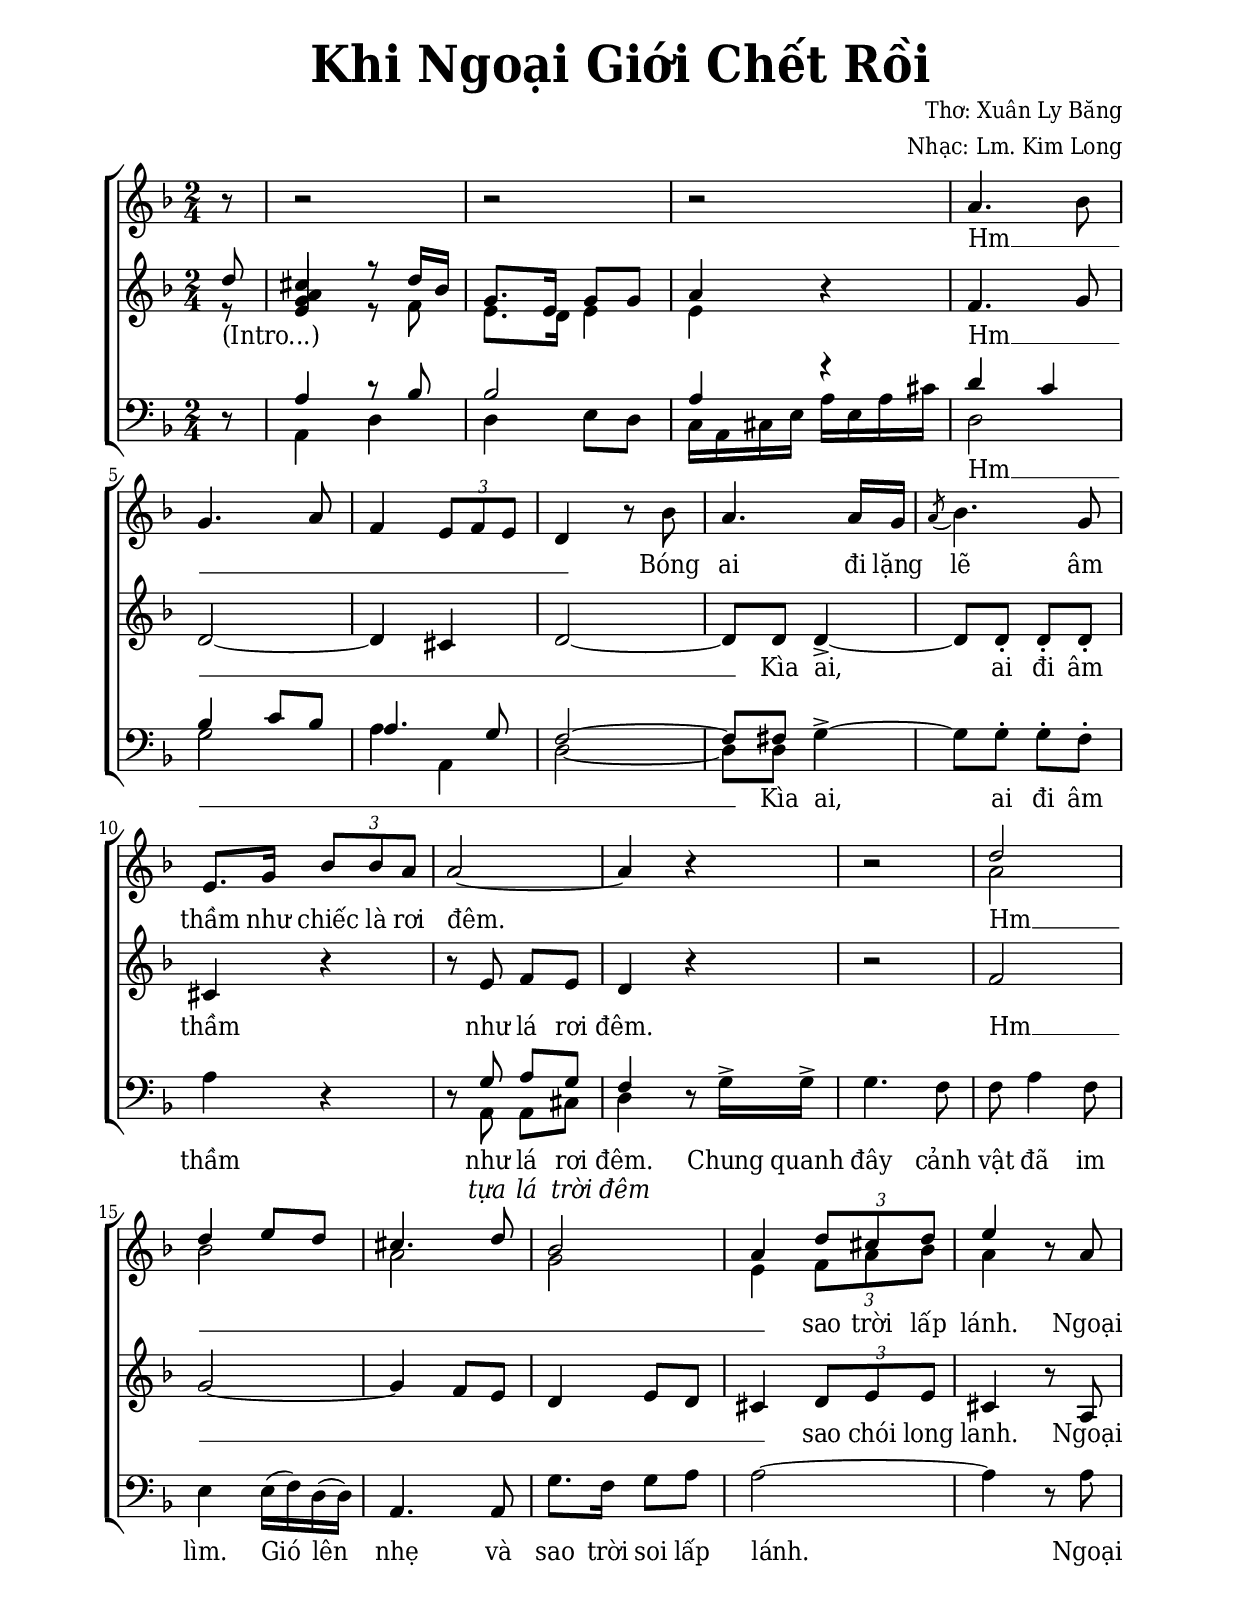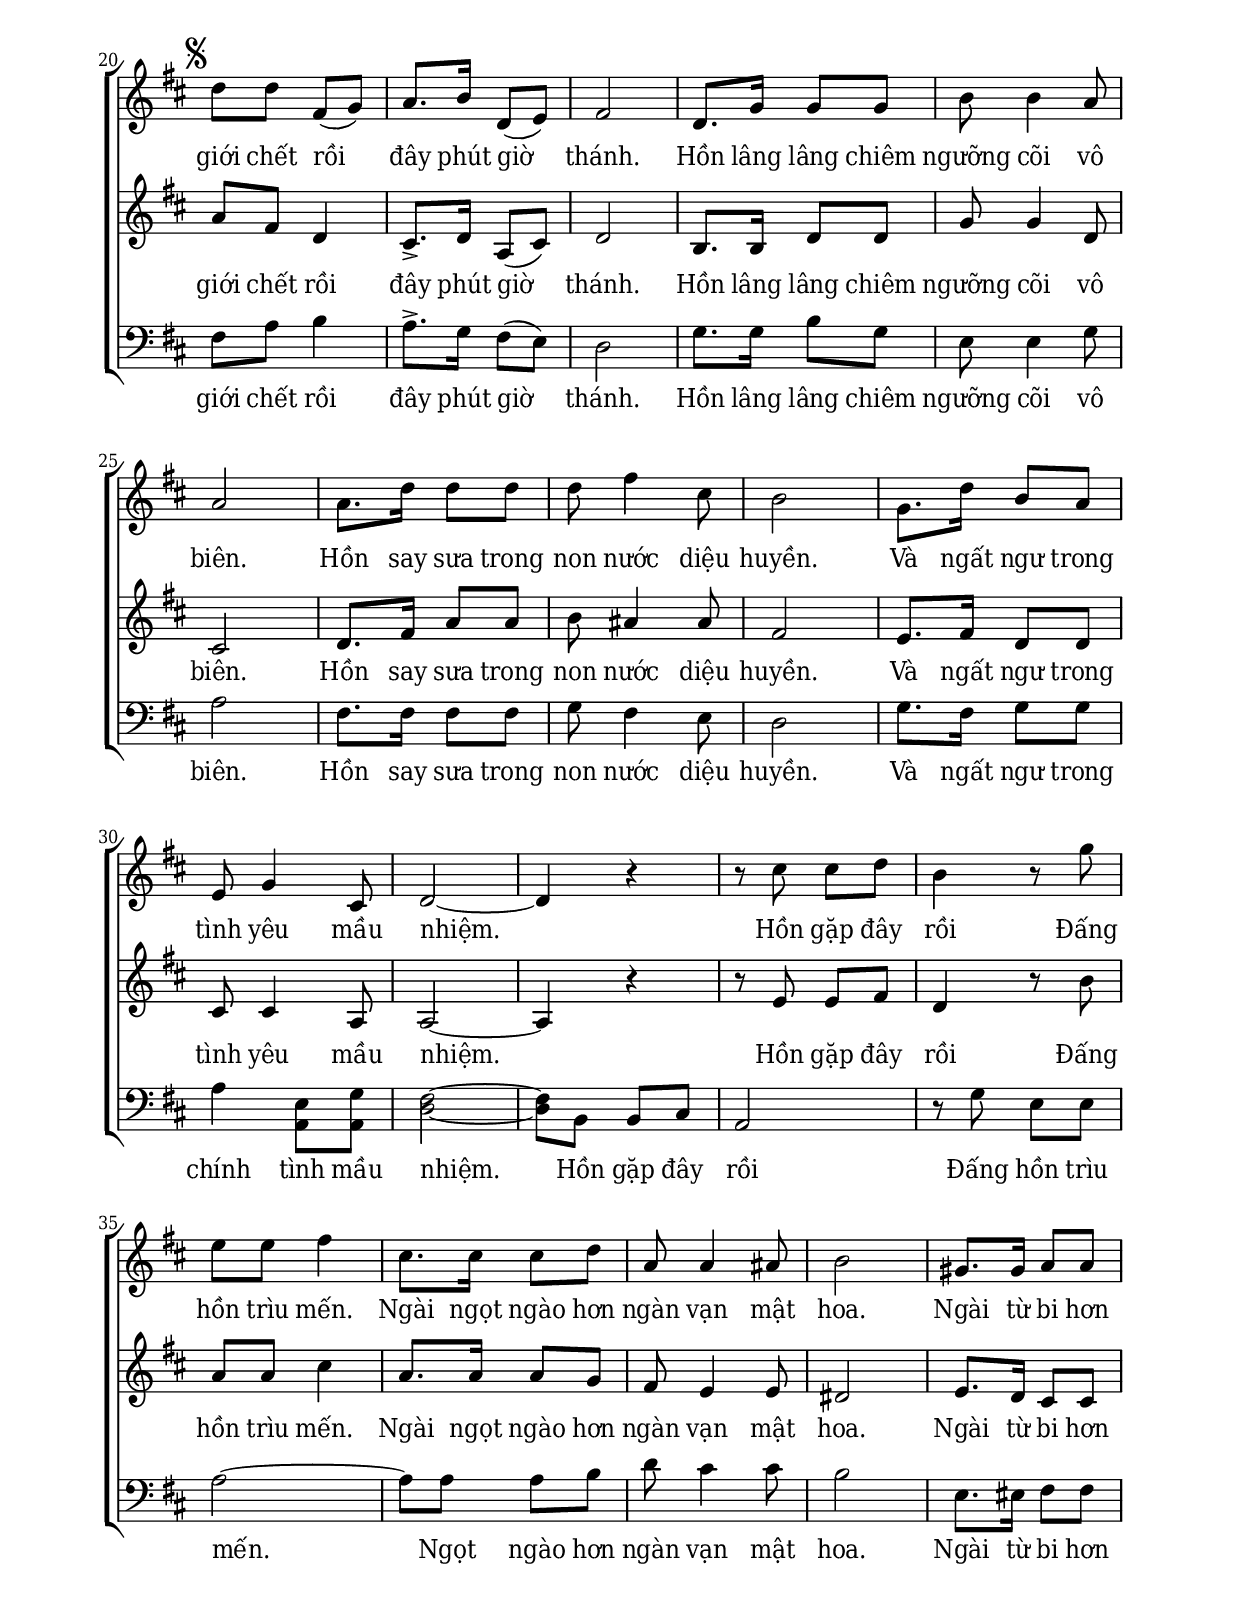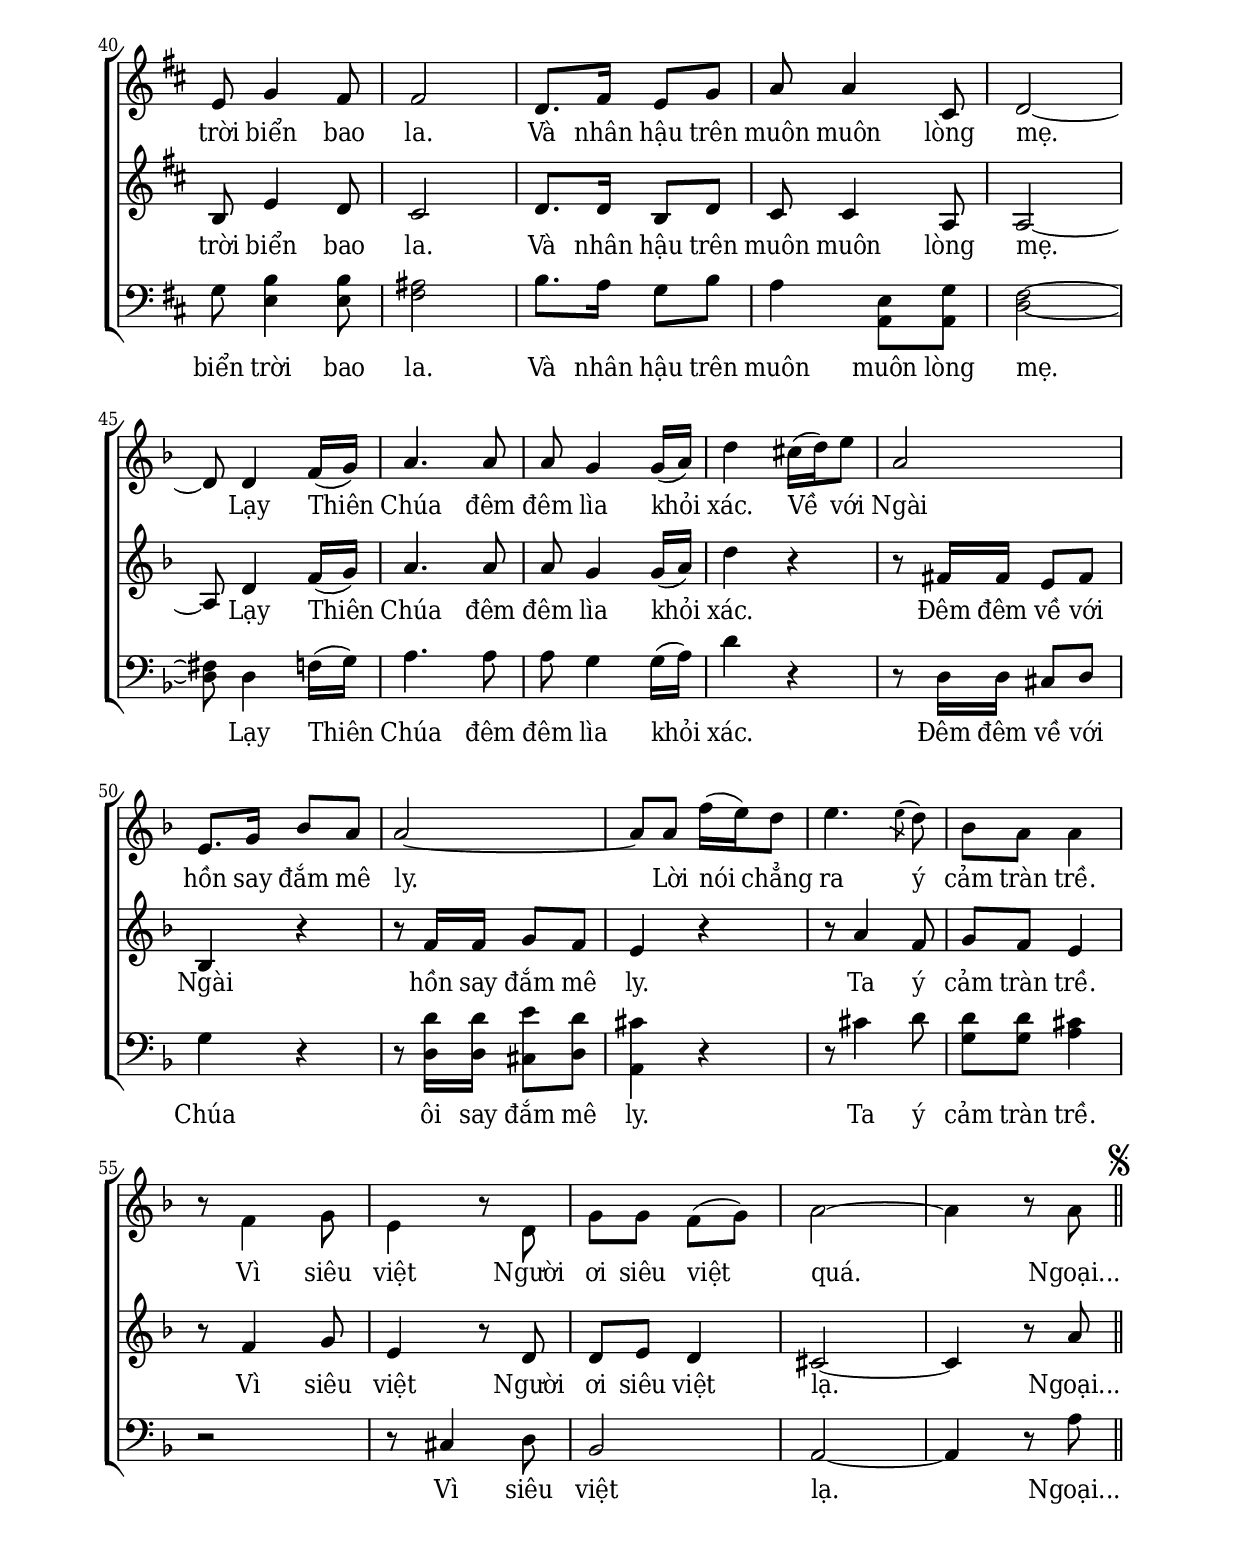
% Cài đặt chung\
\version "2.22.1"
\include "english.ly"

\header {
  title = \markup { \fontsize #3 "Khi Ngoại Giới Chết Rồi" }
  arranger = "Nhạc: Lm. Kim Long"
  composer = "Thơ: Xuân Ly Băng"
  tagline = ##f
}

% Nhạc phiên khúc
nhacPhienKhucSopMot = \relative c'' {
  \key f \major \time 2/4
  \partial 8 r8 |
  r2
  r
  r
  a4. bf8 |
  g4. a8 |
  f4 \tuplet 3/2 { e8 f e } |
  d4 r8 bf' |
  a4. a16 g |
  \slashedGrace a8 (bf4.) g8 |
  e8. g16 \tuplet 3/2 { bf8 bf a } |
  a2 ~ |
  a4 r |
  r2
  
  <<
    {
      \voiceOne
      d2 |
      d4 e8 d |
      cs4. d8 |
      bf2 |
      a4 \tuplet 3/2 { d8 cs d } |
      e4
    }
    
    \new Voice = "splitpart" {
      \voiceTwo
      a,2 |
      bf |
      a |
      g |
      e4 \tuplet 3/2 { f8 a bf } |
      a4
    }
  >>
  \oneVoice
  r8 a | \break
  
  \once \override Score.RehearsalMark.font-size = #0.1
  \mark \markup { \musicglyph #"scripts.segno" }
  
  \set Staff.printKeyCancellation = ##f
  \set Staff.explicitKeySignatureVisibility = #begin-of-line-visible
  \key d \major
  d d fs, (g) |
  a8. b16 d,8 (e) |
  fs2 |
  d8. g16 g8 g |
  b8 b4 a8 |
  a2 |
  a8. d16 d8 d |
  d fs4 cs8 |
  b2 |
  g8. d'16 b8 a |
  e g4 cs,8 |
  d2 ~ |
  d4 r |
  r8 cs' cs d |
  b4 r8 g' |
  e e fs4 |
  cs8. cs16 cs8 d |
  a a4 as8 |
  b2 |
  gs8. gs16 a8 a |
  e g4 fs8 |
  fs2 |
  d8. fs16 e8 g |
  a a4 cs,8 |
  d2 ~ |
  
  \key f \major
  d8 d4 f16 (g) |
  a4. a8 |
  a g4 g16 (a) |
  d4 cs16 (d) e8 |
  a,2 |
  e8. g16 bf8 a |
  a2 ~ |
  a8 a f'16 (e) d8 |
  e4. \slashedGrace { \stemDown e8 ^(} d8) |
  bf a a4 |
  r8 f4 g8 |
  e4 r8 d |
  g g f (g) |
  a2 ~ |
  a4 r8 a \bar "||"
  \once \override Score.RehearsalMark.font-size = #0.1
  \mark \markup { \musicglyph #"scripts.segno" }
}

nhacPhienKhucAltoMot = \relative c'' {
  \key f \major \time 2/4
  \partial 8
  <<
    {
      \voiceOne
      d8 |
      cs4 r8 d16 bf |
      g8. e16 g8 g |
      a4
    }
    \new Voice = "altoMot" {
      \voiceTwo
      r8 |
      \once \stemUp <a g e>4 r8 f |
      e8. d16 e4 |
      e
    }
  >>
  \oneVoice
  r |
  f4. g8 |
  d2 ~ |
  d4 cs |
  d2 ~ |
  d8 d d4 _> ~ |
  d8 d \staccato d \staccato d \staccato |
  cs4 r |
  r8 e f e |
  d4 r |
  r2
  f |
  g ~ |
  g4 f8 e |
  d4 e8 d |
  cs4 \tuplet 3/2 { d8 e e } |
  cs4 r8 a | \break
  
  \set Staff.printKeyCancellation = ##f
  \set Staff.explicitKeySignatureVisibility = #begin-of-line-visible
  \key d \major
  a' fs d4 |
  cs8. _> d16 a8 (cs) |
  d2 |
  b8. b16 d8 d |
  g g4 d8 |
  cs2 |
  d8. fs16 a8 a |
  b as4 as8 |
  fs2 |
  e8. fs16 d8 d |
  cs cs4 a8 |
  a2 ~ |
  a4 r |
  r8 e' e fs |
  d4 r8 b' |
  a a cs4 |
  a8. a16 a8 g |
  fs e4 e8 |
  ds2 |
  e8. d16 cs8 cs |
  b e4 d8 |
  cs2 |
  d8. d16 b8 d |
  cs cs4 a8 |
  a2 ~ | \break
  
  \key f \major
  a8 d4 f16 (g) |
  a4. a8 |
  a g4 g16 (a) |
  d4 r |
  r8 fs,16 fs e8 fs |
  bf,4 r |
  r8 f'16 f g8 f 
  e4 r |
  r8 a4 f8 |
  g f e4 |
  r8 f4 g8 |
  e4 r8 d |
  d e d4 |
  cs2 ~ |
  cs4 r8 a'
}

nhacPhienKhucBasMot = \relative c' {
  \key f \major \time 2/4
  \partial 8 r8 |
  <<
    {
      \voiceOne
      a4 r8 bf |
      bf2 |
      a4 r |
      d c |
      bf c8 bf |
      a4. g8 |
      f2 ~ |
      f8 fs
    }
    
    \new Voice = "basMot" {
      \voiceTwo
      a,4 d |
      d e8 d |
      c16 a cs e a e a cs |
      d,2 |
      g |
      a4 a, |
      d2 ~ |
      d8 d
    }
  >>
  \oneVoice
  g4 ^> ~ |
  g8 g \staccato g \staccato f \staccato |
  a4 r |
  r8
  <<
    {
      \voiceOne
      g a g |
      f4
    }
    \new Voice = "basHai" {
      \voiceTwo
      a,8 a cs |
      d4
    }
  >>
  \oneVoice
  r8 g16 ^> g ^> |
  g4. f8 |
  f a4 f8 |
  e4 e16 (f) d (d) |
  a4. a8 |
  g'8. f16 g8 a |
  a2 ~ |
  a4 r8 a | \break
  
  \set Staff.printKeyCancellation = ##f
  \set Staff.explicitKeySignatureVisibility = #begin-of-line-visible
  \key d \major
  fs a b4 |
  a8. ^> g16 fs8 (e) |
  d2 |
  g8. g16 b8 g |
  e e4 g8 |
  a2 |
  fs8. fs16 fs8 fs |
  g fs4 e8 |
  d2 |
  g8. fs16 g8 g |
  a4 <e a,>8 <g a,> |
  <fs d>2 ~ |
  <fs d>8 b, b cs |
  a2 |
  r8 g' e e |
  a2 ~ |
  a8 a a b |
  d cs4 cs8 |
  b2 |
  e,8. es16 fs8 fs |
  g <b e,>4 <b e,>8 |
  <as fs>2 |
  b8. a16 g8 b |
  a4 <e a,>8 <g a,> |
  <fs d>2 ~ | \break
  
  \key f \major
  <fs d>8 d4 f16 (g) |
  a4. a8 |
  a g4 g16 (a) |
  d4 r |
  r8 d,16 d cs8 d |
  g4 r |
  r8 <d' d,>16 <d d,> <e cs,>8 <d d,> |
  <cs a,>4 r |
  r8 cs4 d8 |
  <d g,> <d g,> <cs a>4 |
  r2
  r8 cs,4 d8 |
  bf2 |
  a2 ~ |
  a4 r8 a'
}

% Lời phiên khúc
loiPhienKhucSopMot = \lyrics {
  Hm __ _ _ _ _ _ _ _ _ Bóng ai đi lặng lẽ âm thầm
  như chiếc là rơi đêm.
  Hm __ _ _ _ _ _ _ _ sao trời lấp lánh.
  Ngoại giới chết rồi đây phút giờ thánh.
  Hồn lâng lâng chiêm ngưỡng cõi vô biên.
  Hồn say sưa trong non nước diệu huyền.
  Và ngất ngư trong tình yêu mầu nhiệm.
  Hồn gặp đây rồi Đấng hồn trìu mến.
  Ngài ngọt ngào hơn ngàn vạn mật hoa.
  Ngài từ bi hơn trời biển bao la.
  Và nhân hậu trên muôn muôn lòng mẹ.
  Lạy Thiên Chúa đêm đêm lìa khỏi xác.
  Về với Ngài hồn say đắm mê ly.
  Lời nói chẳng ra ý cảm tràn trề.
  Vì siêu việt Người ơi siêu việt quá.
  Ngoại...
}

loiPhienKhucAltoMot = \lyrics {
  (Intro...) _ _ _ _ _ _ _ _
  Hm __ _ _ _ _ Kìa ai, ai đi âm thầm như lá rơi đêm.
  Hm __ _ _ _ _ _ _ _ sao chói long lanh.
  Ngoại giới chết rồi đây phút giờ thánh.
  Hồn lâng lâng chiêm ngưỡng cõi vô biên.
  Hồn say sưa trong non nước diệu huyền.
  Và ngất ngư trong tình yêu mầu nhiệm.
  Hồn gặp đây rồi Đấng hồn trìu mến.
  Ngài ngọt ngào hơn ngàn vạn mật hoa.
  Ngài từ bi hơn trời biển bao la.
  Và nhân hậu trên muôn muôn lòng mẹ.
  Lạy Thiên Chúa đêm đêm lìa khỏi xác.
  Đêm đêm về với Ngài hồn say đắm mê ly.
  Ta ý cảm tràn trề.
  Vì siêu việt Người ơi siêu việt lạ.
  Ngoại...
}

loiPhienKhucBasMot = \lyrics {
  _ _ _ _
  Hm __ _ _ _ _ _ _ _
  Kìa ai, ai đi âm thầm như lá rơi đêm.
  Chung quanh đây cảnh vật đã im lìm.
  Gió lên nhẹ và sao trời soi lấp lánh.
  Ngoại giới chết rồi đây phút giờ thánh.
  Hồn lâng lâng chiêm ngưỡng cõi vô biên.
  Hồn say sưa trong non nước diệu huyền.
  Và ngất ngư trong chính tình mầu nhiệm.
  Hồn gặp đây rồi Đấng hồn trìu mến.
  Ngọt ngào hơn ngàn vạn mật hoa.
  Ngài từ bi hơn biển trời bao la.
  Và nhân hậu trên muôn muôn lòng mẹ.
  Lạy Thiên Chúa đêm đêm lìa khỏi xác.
  Đêm đêm về với Chúa ôi say đắm mê ly.
  Ta ý cảm tràn trề.
  Vì siêu việt lạ.
  Ngoại...
}

loiBasHai = \lyrics {
  \override Lyrics.LyricText.font-shape = #'italic
  tựa lá trời đêm
}

% Dàn trang
\paper {
  #(set-paper-size "a4")
  top-margin = 15\mm
  bottom-margin = 20\mm
  left-margin = 20\mm
  right-margin = 20\mm
  indent = #0
  #(define fonts
	 (make-pango-font-tree "Deja Vu Serif Condensed"
	 		       "Deja Vu Serif Condensed"
			       "Deja Vu Serif Condensed"
			       (/ 20 20)))
  print-page-number = ##f
  page-count = 3
  systems-per-page = 4
}

TongNhip = {
  \key c \major \time 2/4
  \set Timing.beamExceptions = #'()
  \set Timing.baseMoment = #(ly:make-moment 1/4)
}

% Đổi kích thước nốt cho bè phụ
notBePhu =
#(define-music-function (font-size music) (number? ly:music?)
   (for-some-music
     (lambda (m)
       (if (music-is-of-type? m 'rhythmic-event)
           (begin
             (set! (ly:music-property m 'tweaks)
                   (cons `(font-size . ,font-size)
                         (ly:music-property m 'tweaks)))
             #t)
           #f))
     music)
   music)

\score {
  \new ChoirStaff <<
    \new Staff = diepKhuc \with {
        \consists "Merge_rests_engraver"
        printPartCombineTexts = ##f
      }
      <<
      \new Voice = "beSop" {
        \clef treble \nhacPhienKhucSopMot
      }
      \new Lyrics \lyricsto "beSop" \loiPhienKhucSopMot
      >>
    \new Staff <<
      \new Voice = "beAlto" {
        \clef treble \nhacPhienKhucAltoMot
      }
      \new Lyrics \lyricsto beAlto \loiPhienKhucAltoMot
    >>
    \new Staff <<
      \new Voice = "beBass" {
        \clef bass \nhacPhienKhucBasMot
      }
      \new Lyrics \lyricsto beBass \loiPhienKhucBasMot
      \new Lyrics \lyricsto basHai \loiBasHai
    >>
  >>
  \layout {
    %\override Lyrics.LyricText.font-size = #+2
    \override Lyrics.LyricSpace.minimum-distance = #0.6
  } 
}
